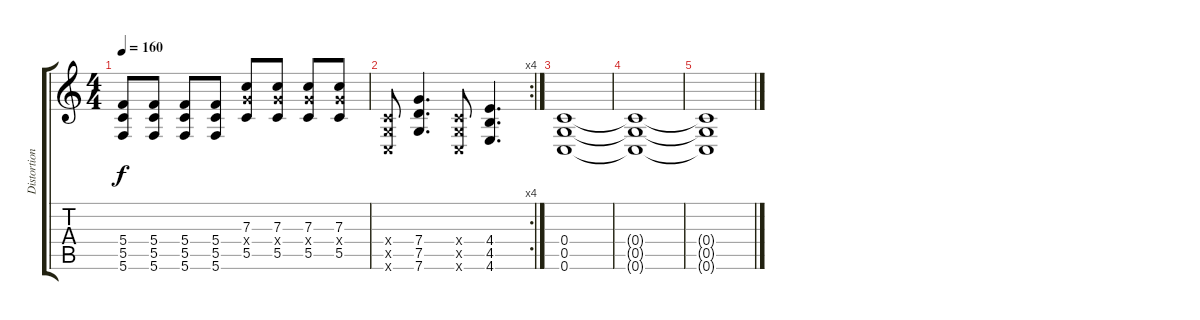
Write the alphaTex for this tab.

\track ("Distortion Guitar II" "Distortion") {instrument distortionguitar}
\staff {score tabs}
\tuning (D4 A3 F3 C3 G2 C2) {hide}
\ts (4 4)
\tempo 160
\clef g2
\ks c
(5.4 5.5 5.6).8{dy f} (5.4 5.5 5.6).8 (5.4 5.5 5.6).8 (5.4 5.5 5.6).8 (7.3 7.4{x} 5.5).8 (7.3 7.4{x} 5.5).8 (7.3 7.4{x} 5.5).8 (7.3 7.4{x} 5.5).8 |
\rc 4
(0.4{x} 0.5{x} 0.6{x}).8 (7.4 7.5 7.6).4{d} (0.4{x} 0.5{x} 0.6{x}).8 (4.4 4.5 4.6).4{d} |
(0.4 0.5 0.6).1{volume 0} |
(0.4{t} 0.5{t} 0.6{t}).1 |
(0.4{t} 0.5{t} 0.6{t}).1
